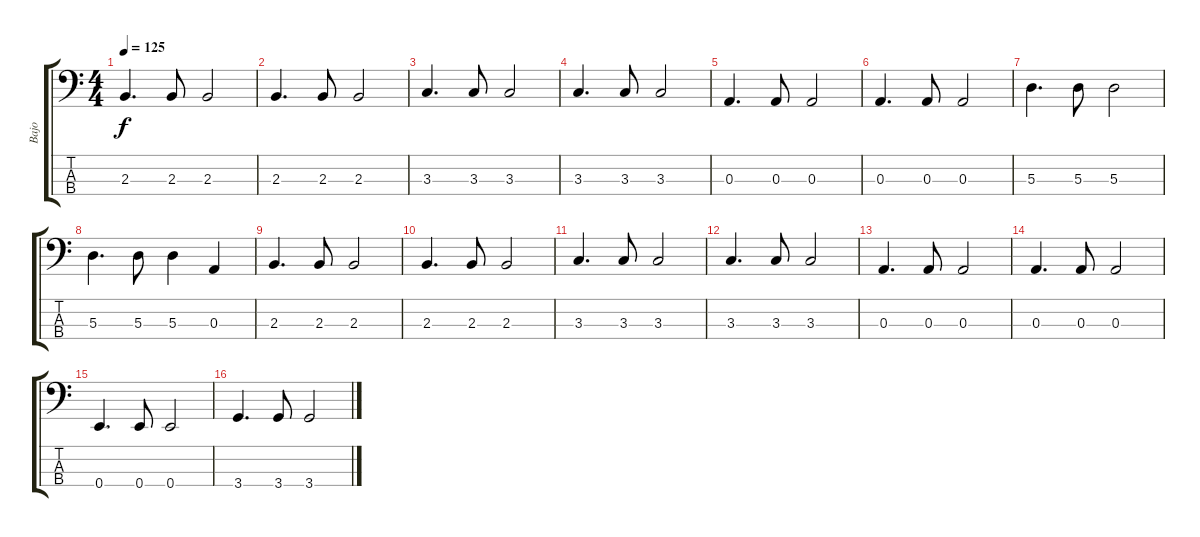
\track ("Bajo" "Bajo") {instrument electricbasspick}
\staff {score tabs}
\tuning (G2 D2 A1 E1) {hide}
\ts (4 4)
\tempo 125
\clef f4
\ks c
2.3.4{d dy f} 2.3.8 2.3.2 |
2.3.4{d} 2.3.8 2.3.2 |
3.3.4{d} 3.3.8 3.3.2 |
3.3.4{d} 3.3.8 3.3.2 |
0.3.4{d} 0.3.8 0.3.2 |
0.3.4{d} 0.3.8 0.3.2 |
5.3.4{d} 5.3.8 5.3.2 |
5.3.4{d} 5.3.8 5.3.4 0.3.4 |
2.3.4{d} 2.3.8 2.3.2 |
2.3.4{d} 2.3.8 2.3.2 |
3.3.4{d} 3.3.8 3.3.2 |
3.3.4{d} 3.3.8 3.3.2 |
0.3.4{d} 0.3.8 0.3.2 |
0.3.4{d} 0.3.8 0.3.2 |
0.4.4{d} 0.4.8 0.4.2 |
3.4.4{d} 3.4.8 3.4.2
